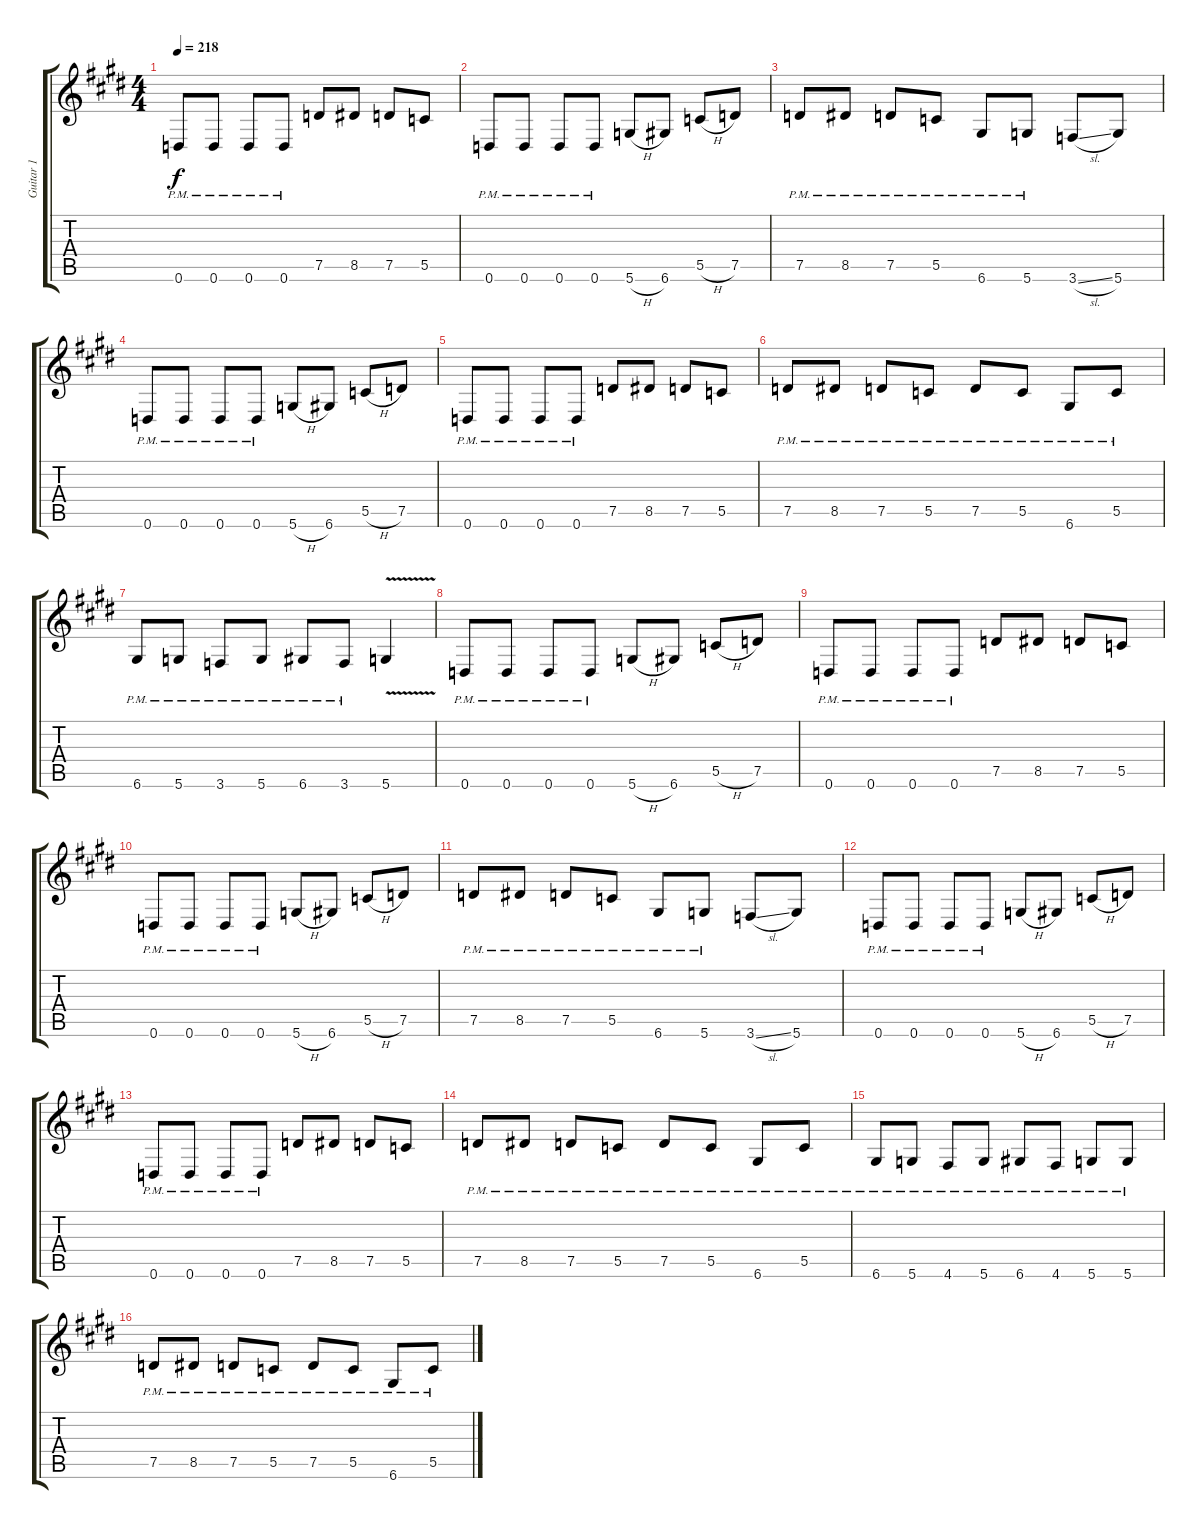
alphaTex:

\track ("Guitar 1" "Guitar 1") {instrument distortionguitar}
\staff {score tabs}
\tuning (D4 A3 F3 C3 G2 D2) {hide}
\ts (4 4)
\tempo 218
\clef g2
\ks e
0.6{pm}.8{dy f} 0.6{pm}.8 0.6{pm}.8 0.6{pm}.8 7.5.8 8.5.8 7.5.8 5.5.8 |
0.6{pm}.8 0.6{pm}.8 0.6{pm}.8 0.6{pm}.8 5.6{h}.8 6.6.8 5.5{h}.8 7.5.8 |
7.5{pm}.8 8.5{pm}.8 7.5{pm}.8 5.5{pm}.8 6.6{pm}.8 5.6{pm}.8 3.6{sl}.8 5.6.8 |
0.6{pm}.8 0.6{pm}.8 0.6{pm}.8 0.6{pm}.8 5.6{h}.8 6.6.8 5.5{h}.8 7.5.8 |
0.6{pm}.8 0.6{pm}.8 0.6{pm}.8 0.6{pm}.8 7.5.8 8.5.8 7.5.8 5.5.8 |
7.5{pm}.8 8.5{pm}.8 7.5{pm}.8 5.5{pm}.8 7.5{pm}.8 5.5{pm}.8 6.6{pm}.8 5.5{pm}.8 |
6.6{pm}.8 5.6{pm}.8 3.6{pm}.8 5.6{pm}.8 6.6{pm}.8 3.6{pm}.8 5.6{v}.4 |
0.6{pm}.8 0.6{pm}.8 0.6{pm}.8 0.6{pm}.8 5.6{h}.8 6.6.8 5.5{h}.8 7.5.8 |
0.6{pm}.8 0.6{pm}.8 0.6{pm}.8 0.6{pm}.8 7.5.8 8.5.8 7.5.8 5.5.8 |
0.6{pm}.8 0.6{pm}.8 0.6{pm}.8 0.6{pm}.8 5.6{h}.8 6.6.8 5.5{h}.8 7.5.8 |
7.5{pm}.8 8.5{pm}.8 7.5{pm}.8 5.5{pm}.8 6.6{pm}.8 5.6{pm}.8 3.6{sl}.8 5.6.8 |
0.6{pm}.8 0.6{pm}.8 0.6{pm}.8 0.6{pm}.8 5.6{h}.8 6.6.8 5.5{h}.8 7.5.8 |
0.6{pm}.8 0.6{pm}.8 0.6{pm}.8 0.6{pm}.8 7.5.8 8.5.8 7.5.8 5.5.8 |
7.5{pm}.8 8.5{pm}.8 7.5{pm}.8 5.5{pm}.8 7.5{pm}.8 5.5{pm}.8 6.6{pm}.8 5.5{pm}.8 |
6.6{pm}.8 5.6{pm}.8 4.6{pm}.8 5.6{pm}.8 6.6{pm}.8 4.6{pm}.8 5.6{pm}.8 5.6{pm}.8 |
7.5{pm}.8 8.5{pm}.8 7.5{pm}.8 5.5{pm}.8 7.5{pm}.8 5.5{pm}.8 6.6{pm}.8 5.5{pm}.8
